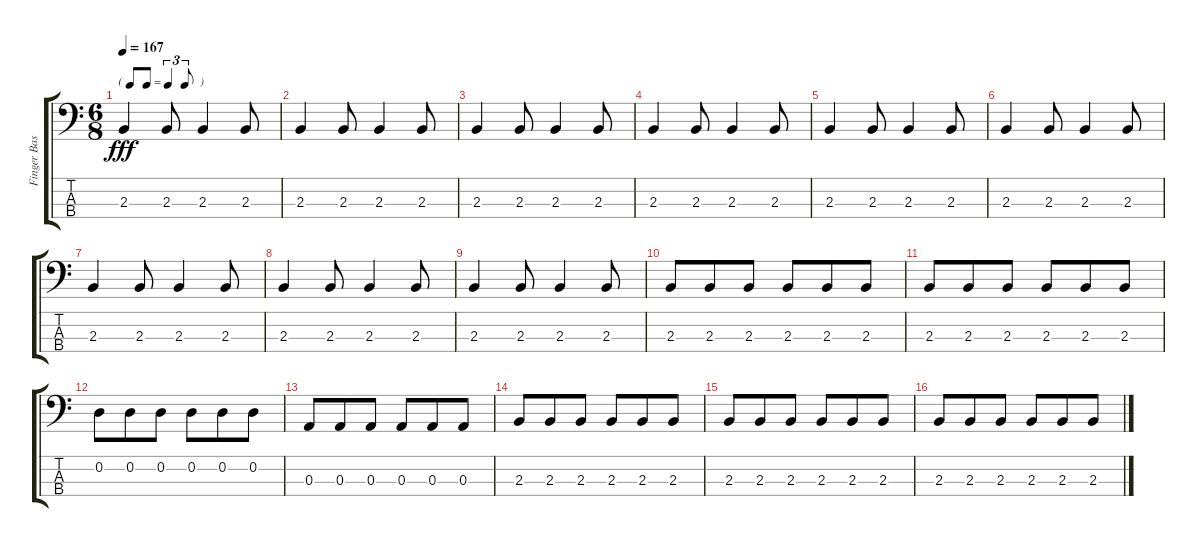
\track ("Finger Bass LC" "Finger Bas") {instrument electricbassfinger}
\staff {score tabs}
\tuning (G2 D2 A1 E1) {hide}
\ts (6 8)
\tf triplet8th
\tempo 167
\clef f4
\ks c
2.3.4{dy fff} 2.3.8 2.3.4 2.3.8 |
2.3.4 2.3.8 2.3.4 2.3.8 |
2.3.4 2.3.8 2.3.4 2.3.8 |
2.3.4 2.3.8 2.3.4 2.3.8 |
2.3.4 2.3.8 2.3.4 2.3.8 |
2.3.4 2.3.8 2.3.4 2.3.8 |
2.3.4 2.3.8 2.3.4 2.3.8 |
2.3.4 2.3.8 2.3.4 2.3.8 |
2.3.4 2.3.8 2.3.4 2.3.8 |
2.3.8{instrument acousticbass} 2.3.8 2.3.8 2.3.8 2.3.8 2.3.8 |
2.3.8 2.3.8 2.3.8 2.3.8 2.3.8 2.3.8 |
0.2.8 0.2.8 0.2.8 0.2.8 0.2.8 0.2.8 |
0.3.8 0.3.8 0.3.8 0.3.8 0.3.8 0.3.8 |
2.3.8 2.3.8 2.3.8 2.3.8 2.3.8 2.3.8 |
2.3.8 2.3.8 2.3.8 2.3.8 2.3.8 2.3.8 |
2.3.8 2.3.8 2.3.8 2.3.8 2.3.8 2.3.8
